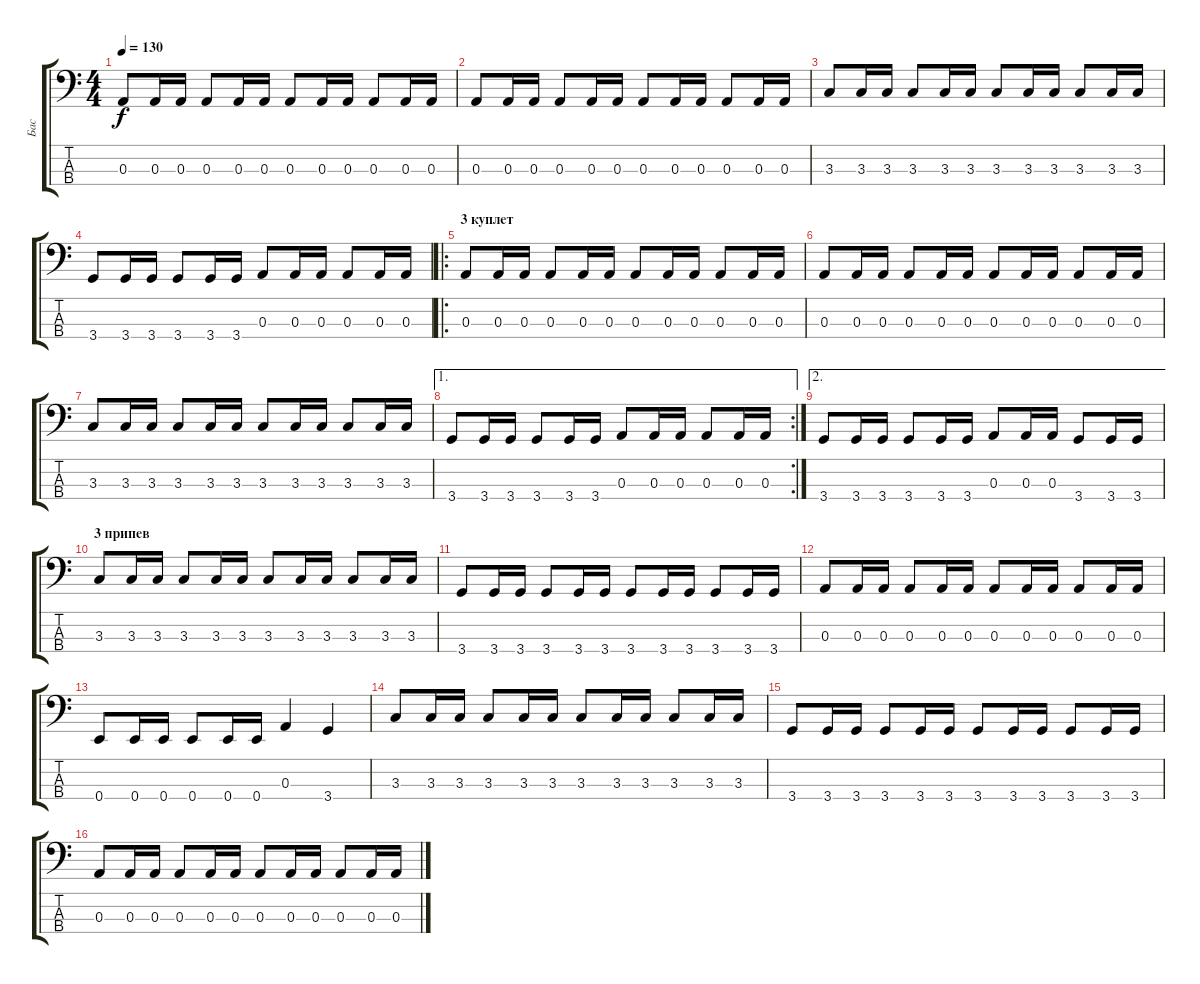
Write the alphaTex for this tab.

\track ("Бас" "Бас") {instrument electricbassfinger}
\staff {score tabs}
\tuning (G2 D2 A1 E1) {hide}
\ts (4 4)
\tempo 130
\clef f4
\ks c
0.3.8{dy f} 0.3.16 0.3.16 0.3.8 0.3.16 0.3.16 0.3.8 0.3.16 0.3.16 0.3.8 0.3.16 0.3.16 |
0.3.8 0.3.16 0.3.16 0.3.8 0.3.16 0.3.16 0.3.8 0.3.16 0.3.16 0.3.8 0.3.16 0.3.16 |
3.3.8 3.3.16 3.3.16 3.3.8 3.3.16 3.3.16 3.3.8 3.3.16 3.3.16 3.3.8 3.3.16 3.3.16 |
3.4.8 3.4.16 3.4.16 3.4.8 3.4.16 3.4.16 0.3.8 0.3.16 0.3.16 0.3.8 0.3.16 0.3.16 |
\ro
\section ("" "3 куплет")
0.3.8 0.3.16 0.3.16 0.3.8 0.3.16 0.3.16 0.3.8 0.3.16 0.3.16 0.3.8 0.3.16 0.3.16 |
0.3.8 0.3.16 0.3.16 0.3.8 0.3.16 0.3.16 0.3.8 0.3.16 0.3.16 0.3.8 0.3.16 0.3.16 |
3.3.8 3.3.16 3.3.16 3.3.8 3.3.16 3.3.16 3.3.8 3.3.16 3.3.16 3.3.8 3.3.16 3.3.16 |
\ae 1
\rc 2
3.4.8 3.4.16 3.4.16 3.4.8 3.4.16 3.4.16 0.3.8 0.3.16 0.3.16 0.3.8 0.3.16 0.3.16 |
\ae 2
3.4.8 3.4.16 3.4.16 3.4.8 3.4.16 3.4.16 0.3.8 0.3.16 0.3.16 3.4.8 3.4.16 3.4.16 |
\section ("" "3 припев")
3.3.8 3.3.16 3.3.16 3.3.8 3.3.16 3.3.16 3.3.8 3.3.16 3.3.16 3.3.8 3.3.16 3.3.16 |
3.4.8 3.4.16 3.4.16 3.4.8 3.4.16 3.4.16 3.4.8 3.4.16 3.4.16 3.4.8 3.4.16 3.4.16 |
0.3.8 0.3.16 0.3.16 0.3.8 0.3.16 0.3.16 0.3.8 0.3.16 0.3.16 0.3.8 0.3.16 0.3.16 |
0.4.8 0.4.16 0.4.16 0.4.8 0.4.16 0.4.16 0.3.4 3.4.4 |
3.3.8 3.3.16 3.3.16 3.3.8 3.3.16 3.3.16 3.3.8 3.3.16 3.3.16 3.3.8 3.3.16 3.3.16 |
3.4.8 3.4.16 3.4.16 3.4.8 3.4.16 3.4.16 3.4.8 3.4.16 3.4.16 3.4.8 3.4.16 3.4.16 |
0.3.8 0.3.16 0.3.16 0.3.8 0.3.16 0.3.16 0.3.8 0.3.16 0.3.16 0.3.8 0.3.16 0.3.16
